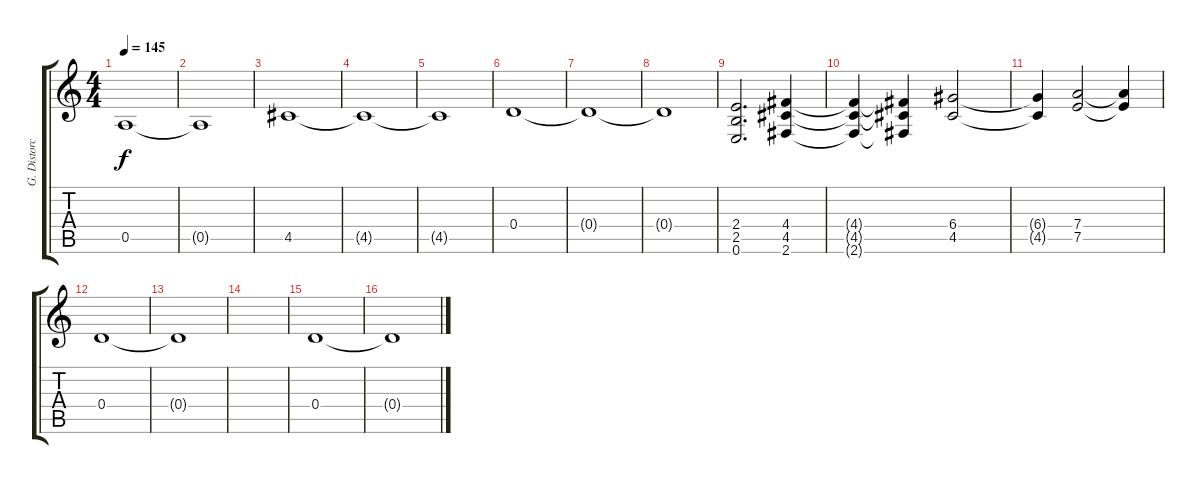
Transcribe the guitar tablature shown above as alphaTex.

\track ("G. Distorción" "G. Distorc") {instrument distortionguitar}
\staff {score tabs}
\tuning (E4 B3 G3 D3 A2 E2) {hide}
\ts (4 4)
\tempo 145
\clef g2
\ks c
0.5{t}.1{dy f} |
0.5{t}.1 |
4.5.1 |
4.5{t}.1 |
4.5{t}.1 |
0.4.1 |
0.4{t}.1 |
0.4{t}.1 |
(2.4 2.5 0.6).2{d} (4.4 4.5 2.6).4 |
(4.4{t} 4.5{t} 2.6{t}).4 (4.4{t} 4.5{t} 2.6{t}).4 (6.4 4.5).2 |
(6.4{t} 4.5{t}).4 (7.4 7.5).2 (7.4{t} 7.5{t}).4 |
0.4.1 |
0.4{t}.1 |
|
0.4.1 |
0.4{t}.1
